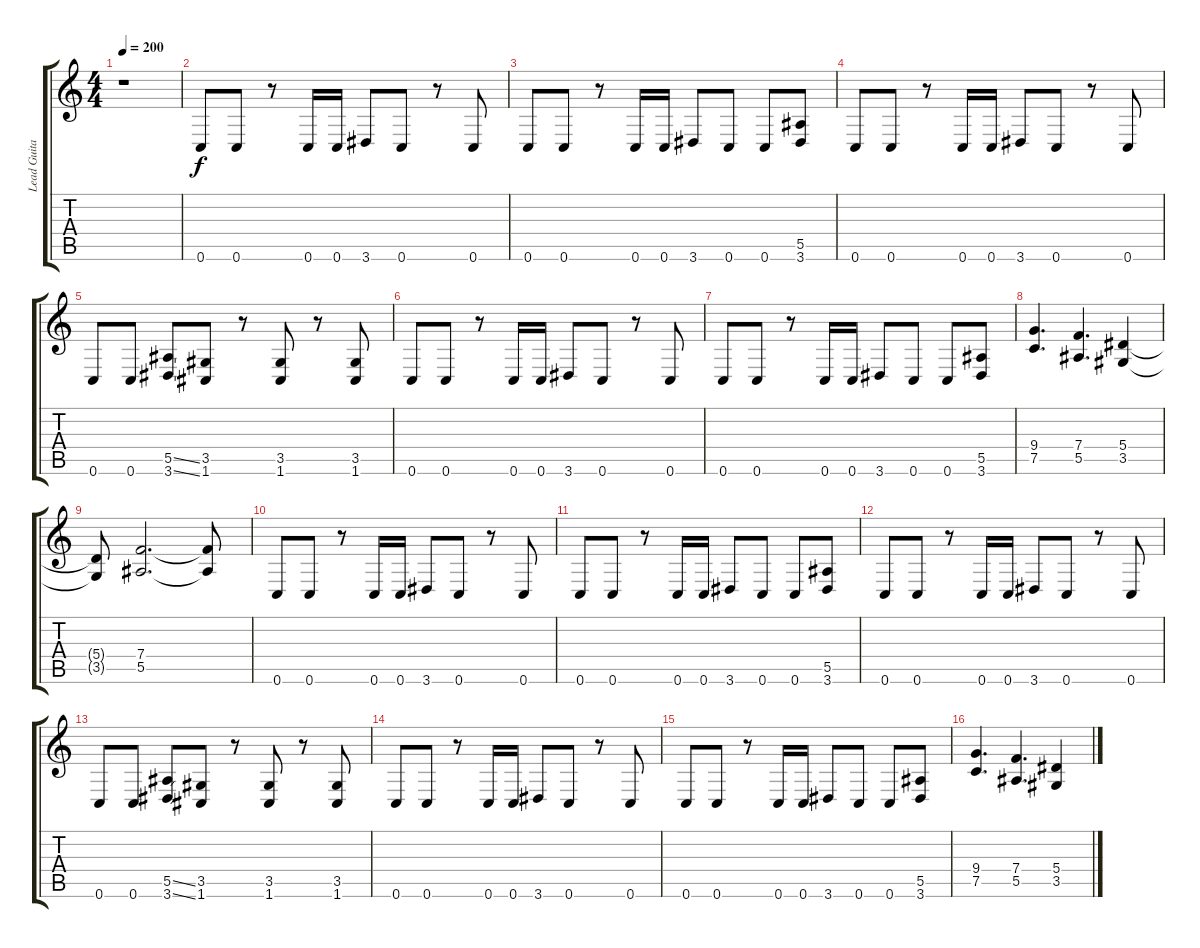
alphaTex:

\track ("Lead Guitar" "Lead Guita") {instrument distortionguitar}
\staff {score tabs}
\tuning (C4 G3 Eb3 Bb2 F2 C2) {hide}
\ts (4 4)
\tempo 200
\clef g2
\ks c
r.1{dy f} |
0.6.8 0.6.8 r.8 0.6.16 0.6.16 3.6.8 0.6.8 r.8 0.6.8 |
0.6.8 0.6.8 r.8 0.6.16 0.6.16 3.6.8 0.6.8 0.6.8 (5.5 3.6).8 |
0.6.8 0.6.8 r.8 0.6.16 0.6.16 3.6.8 0.6.8 r.8 0.6.8 |
0.6.8 0.6.8 (5.5{ss} 3.6{ss}).8 (3.5 1.6).8 r.8 (3.5 1.6).8 r.8 (3.5 1.6).8 |
0.6.8 0.6.8 r.8 0.6.16 0.6.16 3.6.8 0.6.8 r.8 0.6.8 |
0.6.8 0.6.8 r.8 0.6.16 0.6.16 3.6.8 0.6.8 0.6.8 (5.5 3.6).8 |
(9.4 7.5).4{d} (7.4 5.5).4{d} (5.4 3.5).4 |
(5.4{t} 3.5{t}).8 (7.4 5.5).2{d} (7.4{t} 5.5{t}).8 |
0.6.8 0.6.8 r.8 0.6.16 0.6.16 3.6.8 0.6.8 r.8 0.6.8 |
0.6.8 0.6.8 r.8 0.6.16 0.6.16 3.6.8 0.6.8 0.6.8 (5.5 3.6).8 |
0.6.8 0.6.8 r.8 0.6.16 0.6.16 3.6.8 0.6.8 r.8 0.6.8 |
0.6.8 0.6.8 (5.5{ss} 3.6{ss}).8 (3.5 1.6).8 r.8 (3.5 1.6).8 r.8 (3.5 1.6).8 |
0.6.8 0.6.8 r.8 0.6.16 0.6.16 3.6.8 0.6.8 r.8 0.6.8 |
0.6.8 0.6.8 r.8 0.6.16 0.6.16 3.6.8 0.6.8 0.6.8 (5.5 3.6).8 |
(9.4 7.5).4{d} (7.4 5.5).4{d} (5.4 3.5).4
